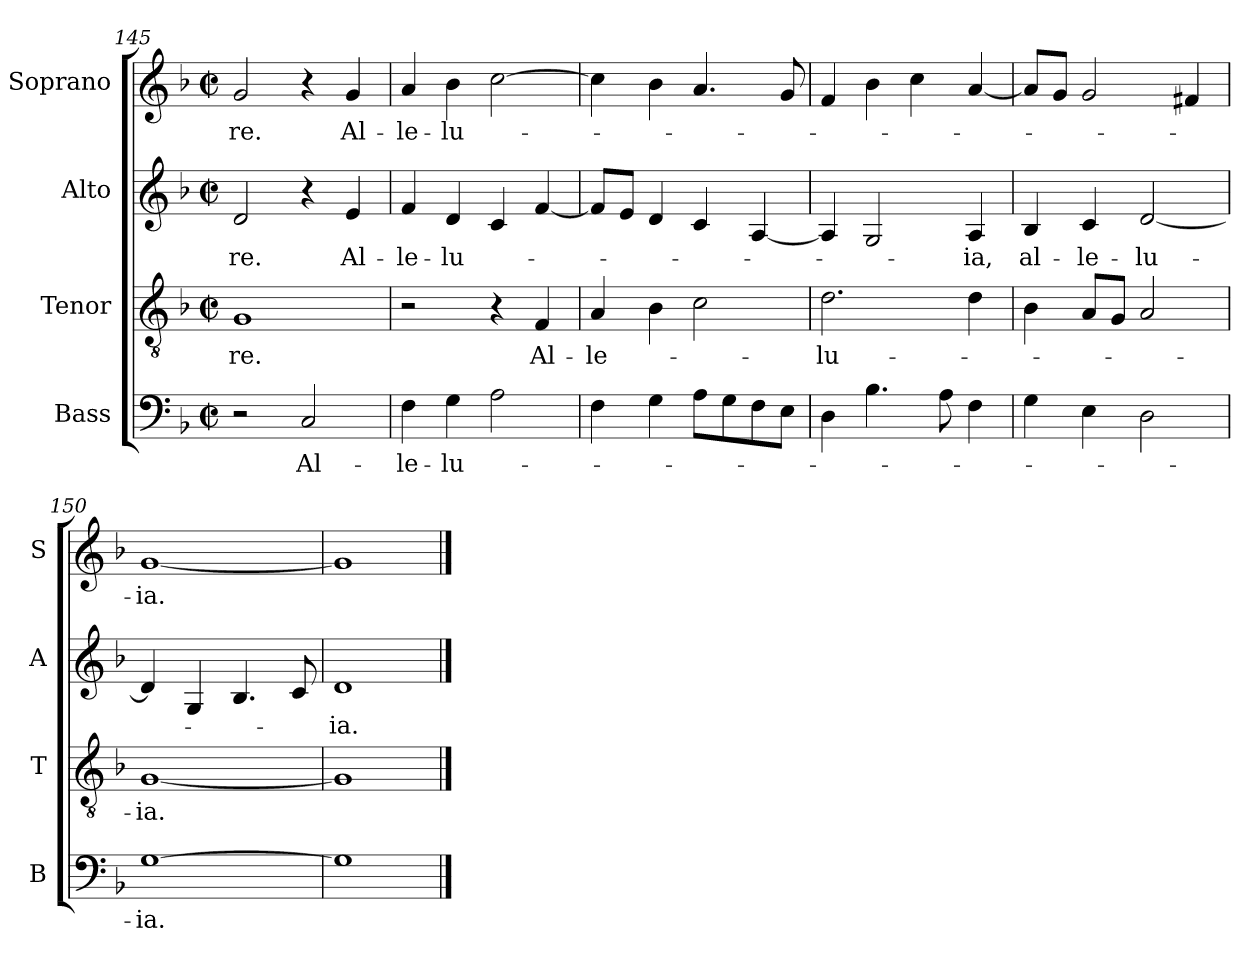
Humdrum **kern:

**kern	**text	**kern	**text	**kern	**text	**kern	**text
*part4	*part4	*part3	*part3	*part2	*part2	*part1	*part1
*staff4	*staff4	*staff3	*staff3	*staff2	*staff2	*staff1	*staff1
*I"Bass	*	*I"Tenor	*	*I"Alto	*	*I"Soprano	*
*I'B	*	*I'T	*	*I'A	*	*I'S	*
*clefF4	*	*clefGv2	*	*clefG2	*	*clefG2	*
*k[b-]	*	*k[b-]	*	*k[b-]	*	*k[b-]	*
*F:	*	*F:	*	*F:	*	*F:	*
*M2/2	*	*M2/2	*	*M2/2	*	*M2/2	*
*met(c|)	*	*met(c|)	*	*met(c|)	*	*met(c|)	*
=145	=145	=145	=145	=145	=145	=145	=145
!	!	!	!LO:LY:b	!	!LO:LY:b	!	!LO:LY:b
2r	.	1G	-re.	2d/	-re.	2g/	-re.
!	!LO:LY:b	!	!	!	!	!	!
2C/	Al-	.	.	4r	.	4r	.
!	!	!	!	!	!LO:LY:b	!	!LO:LY:b
.	.	.	.	4e/	Al-	4g/	Al-
=146	=146	=146	=146	=146	=146	=146	=146
!	!LO:LY:b	!	!	!	!LO:LY:b	!	!LO:LY:b
4F\	-le-	2r	.	4f/	-le-	4a/	-le-
!	!LO:LY:b	!	!	!	!LO:LY:b	!	!LO:LY:b
4G\	-lu-	.	.	4d/	-lu-	4b-\	-lu-
2A\	.	4r	.	4c/	.	[2cc\	.
!	!	!	!LO:LY:b	!	!	!	!
.	.	4F/	Al-	[4f/	.	.	.
=147	=147	=147	=147	=147	=147	=147	=147
!	!	!	!LO:LY:b	!	!	!	!
4F\	.	4A/	-le-	8f/L]	.	4cc\]	.
.	.	.	.	8e/J	.	.	.
4G\	.	4B-\	.	4d/	.	4b-\	.
8A\L	.	2c\	.	4c/	.	4.a/	.
8G\	.	.	.	.	.	.	.
8F\	.	.	.	[4A/	.	.	.
8E\J	.	.	.	.	.	8g/	.
=148	=148	=148	=148	=148	=148	=148	=148
!	!	!	!LO:LY:b	!	!	!	!
4D\	.	2.d\	-lu-	4A/]	.	4f/	.
4.B-\	.	.	.	2G/	.	4b-\	.
.	.	.	.	.	.	4cc\	.
8A\	.	.	.	.	.	.	.
!	!	!	!	!	!LO:LY:b	!	!
4F\	.	4d\	.	4A/	-ia,	[4a/	.
!!LO:LB:g=z
=149	=149	=149	=149	=149	=149	=149	=149
!	!	!	!	!	!LO:LY:b	!	!
4G\	.	4B-\	.	4B-/	al-	8a/L]	.
.	.	.	.	.	.	8g/J	.
!	!	!	!	!	!LO:LY:b	!	!
4E\	.	8A/L	.	4c/	-le-	2g/	.
.	.	8G/J	.	.	.	.	.
!	!	!	!	!	!LO:LY:b	!	!
2D\	.	2A/	.	[2d/	-lu-	.	.
.	.	.	.	.	.	4f#X/	.
=150	=150	=150	=150	=150	=150	=150	=150
!	!LO:LY:b	!	!LO:LY:b	!	!	!	!LO:LY:b
[1G	-ia.	[1G	-ia.	4d/]	.	[1g	-ia.
.	.	.	.	4G/	.	.	.
.	.	.	.	4.B-/	.	.	.
.	.	.	.	8c/	.	.	.
=151	=151	=151	=151	=151	=151	=151	=151
!	!	!	!	!	!LO:LY:b	!	!
1G]	.	1G]	.	1d	-ia.	1g]	.
==	==	==	==	==	==	==	==
*-	*-	*-	*-	*-	*-	*-	*-
